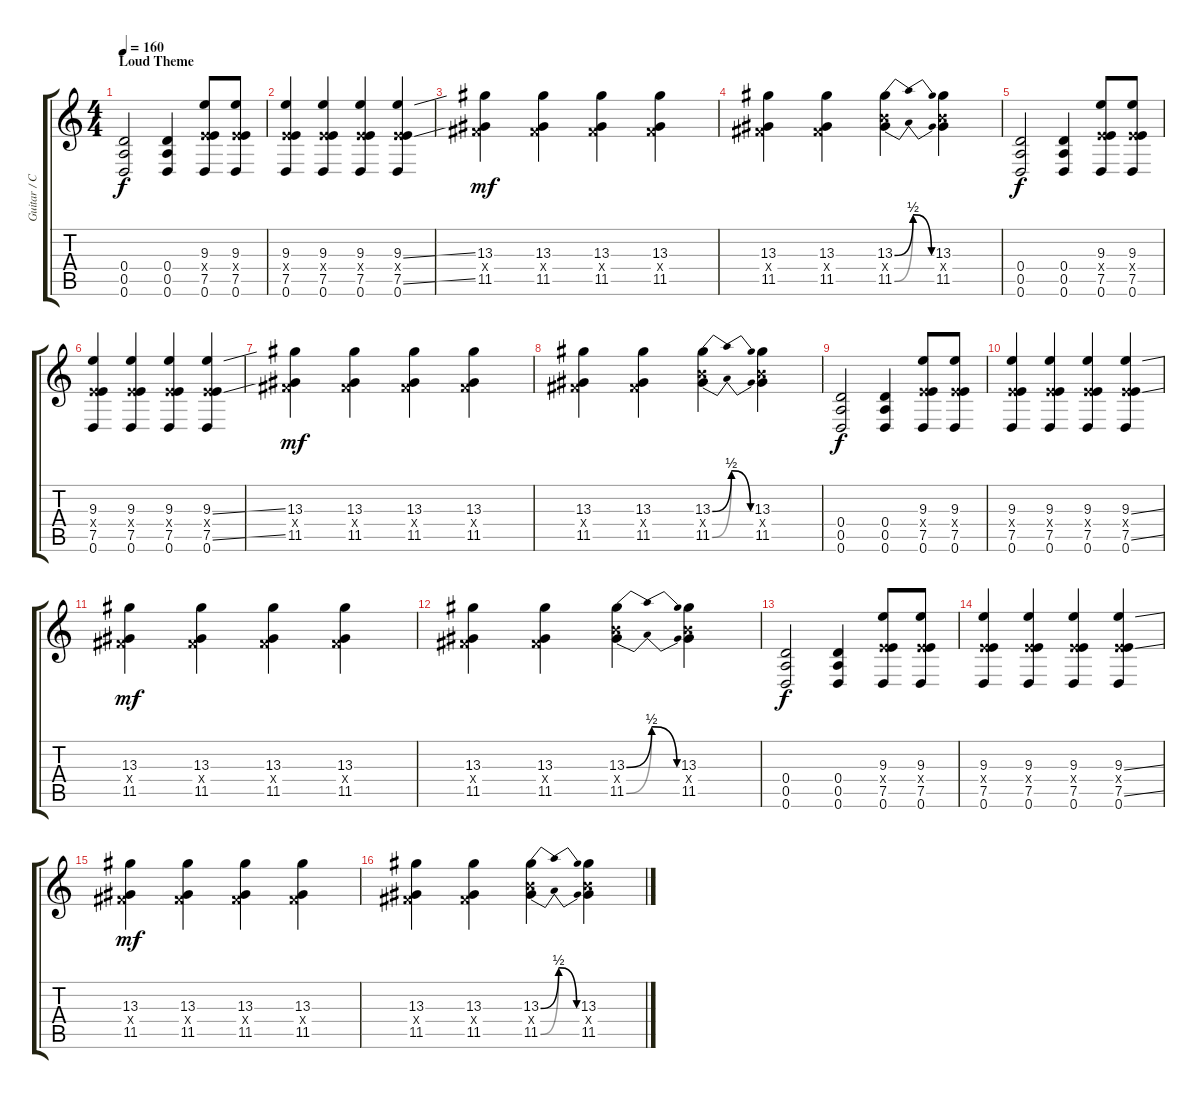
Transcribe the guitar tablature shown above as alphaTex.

\track ("Guitar / Chino Moreno" "Guitar / C") {instrument electricguitarjazz}
\staff {score tabs}
\tuning (E4 B3 G3 D3 A2 D2) {hide}
\ts (4 4)
\section ("" "Loud Theme")
\tempo 160
\clef g2
\ks c
(0.4 0.5 0.6).2{dy f volume 11 instrument overdrivenguitar} (0.4 0.5 0.6).4 (9.3 2.4{x} 7.5 0.6).8 (9.3 2.4{x} 7.5 0.6).8 |
(9.3 2.4{x} 7.5 0.6).4 (9.3 2.4{x} 7.5 0.6).4 (9.3 2.4{x} 7.5 0.6).4 (9.3{ss} 2.4{x} 7.5{ss} 0.6).4 |
(13.3 4.4{x} 11.5).4{dy mf} (13.3 4.4{x} 11.5).4 (13.3 4.4{x} 11.5).4 (13.3 4.4{x} 11.5).4 |
(13.3 4.4{x} 11.5).4 (13.3 4.4{x} 11.5).4 (13.3{be (bendrelease 0 0 30 2 30 2 60 0)} 9.4{x} 11.5{be (bendrelease 0 0 30 2 30 2 60 0)}).4 (13.3 9.4{x} 11.5).4 |
(0.4 0.5 0.6).2{dy f} (0.4 0.5 0.6).4 (9.3 2.4{x} 7.5 0.6).8 (9.3 2.4{x} 7.5 0.6).8 |
(9.3 2.4{x} 7.5 0.6).4 (9.3 2.4{x} 7.5 0.6).4 (9.3 2.4{x} 7.5 0.6).4 (9.3{ss} 2.4{x} 7.5{ss} 0.6).4 |
(13.3 4.4{x} 11.5).4{dy mf} (13.3 4.4{x} 11.5).4 (13.3 4.4{x} 11.5).4 (13.3 4.4{x} 11.5).4 |
(13.3 4.4{x} 11.5).4 (13.3 4.4{x} 11.5).4 (13.3{be (bendrelease 0 0 30 2 30 2 60 0)} 9.4{x} 11.5{be (bendrelease 0 0 30 2 30 2 60 0)}).4 (13.3 9.4{x} 11.5).4 |
(0.4 0.5 0.6).2{dy f} (0.4 0.5 0.6).4 (9.3 2.4{x} 7.5 0.6).8 (9.3 2.4{x} 7.5 0.6).8 |
(9.3 2.4{x} 7.5 0.6).4 (9.3 2.4{x} 7.5 0.6).4 (9.3 2.4{x} 7.5 0.6).4 (9.3{ss} 2.4{x} 7.5{ss} 0.6).4 |
(13.3 4.4{x} 11.5).4{dy mf} (13.3 4.4{x} 11.5).4 (13.3 4.4{x} 11.5).4 (13.3 4.4{x} 11.5).4 |
(13.3 4.4{x} 11.5).4 (13.3 4.4{x} 11.5).4 (13.3{be (bendrelease 0 0 30 2 30 2 60 0)} 9.4{x} 11.5{be (bendrelease 0 0 30 2 30 2 60 0)}).4 (13.3 9.4{x} 11.5).4 |
(0.4 0.5 0.6).2{dy f} (0.4 0.5 0.6).4 (9.3 2.4{x} 7.5 0.6).8 (9.3 2.4{x} 7.5 0.6).8 |
(9.3 2.4{x} 7.5 0.6).4 (9.3 2.4{x} 7.5 0.6).4 (9.3 2.4{x} 7.5 0.6).4 (9.3{ss} 2.4{x} 7.5{ss} 0.6).4 |
(13.3 4.4{x} 11.5).4{dy mf} (13.3 4.4{x} 11.5).4 (13.3 4.4{x} 11.5).4 (13.3 4.4{x} 11.5).4 |
(13.3 4.4{x} 11.5).4 (13.3 4.4{x} 11.5).4 (13.3{be (bendrelease 0 0 30 2 30 2 60 0)} 9.4{x} 11.5{be (bendrelease 0 0 30 2 30 2 60 0)}).4 (13.3 9.4{x} 11.5).4
